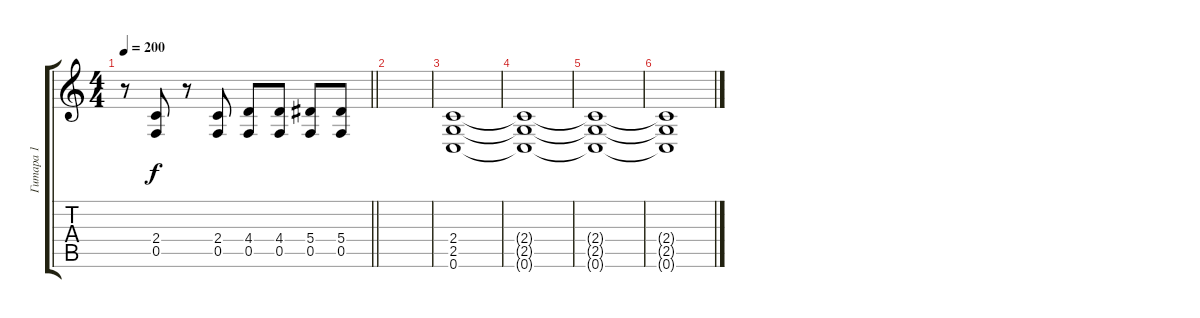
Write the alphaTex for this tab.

\track ("Гитара 1" "Гитара 1") {instrument distortionguitar}
\staff {score tabs}
\tuning (C4 G3 Eb3 Bb2 F2 C2) {hide}
\ts (4 4)
\tempo 200
\clef g2
\barLineRight lightlight
\ks c
r.8{dy f} (2.4 0.5).8 r.8 (2.4 0.5).8 (4.4 0.5).8 (4.4 0.5).8 (5.4 0.5).8 (5.4 0.5).8 |
|
(2.4 2.5 0.6).1 |
(2.4{t} 2.5{t} 0.6{t}).1 |
(2.4{t} 2.5{t} 0.6{t}).1 |
(2.4{t} 2.5{t} 0.6{t}).1
